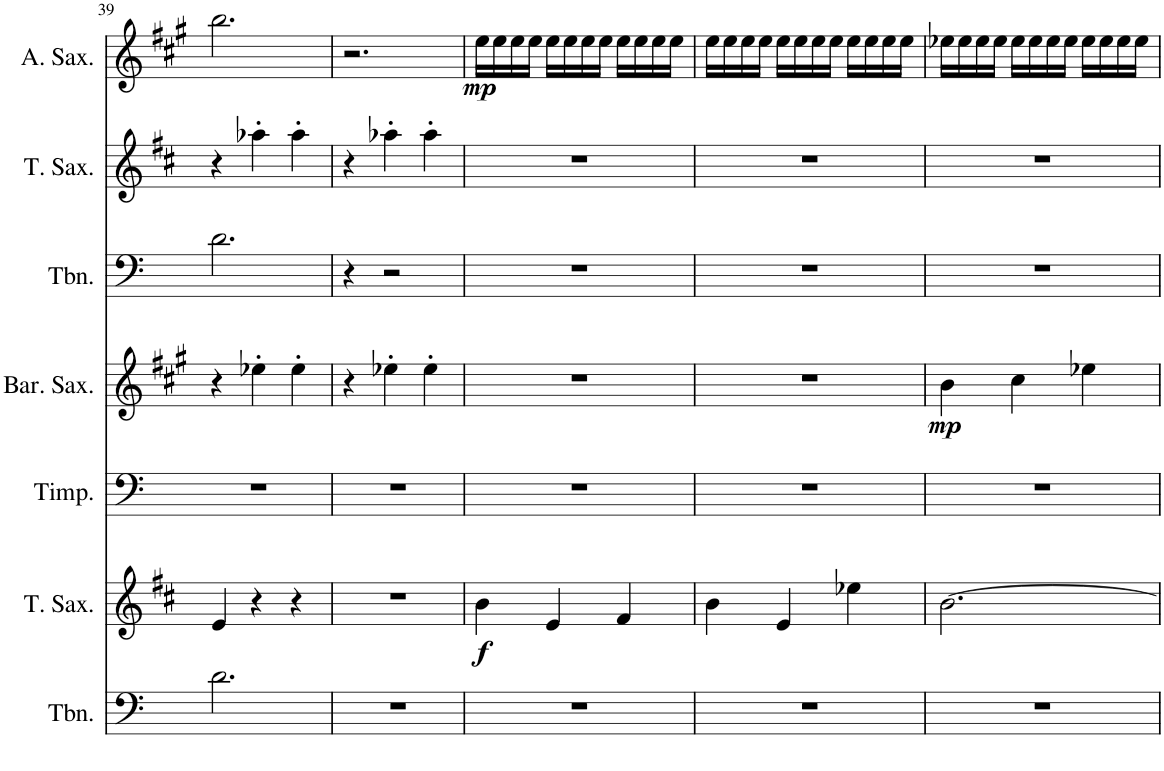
**kern	**kern	**dynam	**kern	**kern	**dynam	**kern	**kern	**kern	**dynam
*part7	*part6	*part6	*part5	*part4	*part4	*part3	*part2	*part1	*part1
*staff7	*staff6	*staff6	*staff5	*staff4	*staff4	*staff3	*staff2	*staff1	*staff1
*I"Trombone	*I"Tenor Saxophone	*	*I"Timpani	*I"Baritone Saxophone	*	*I"Trombone	*I"Tenor Saxophone	*I"Alto Saxophone	*
*I'Tbn.	*I'T. Sax.	*	*I'Timp.	*I'Bar. Sax.	*	*I'Tbn.	*I'T. Sax.	*I'A. Sax.	*
!!LO:PB:g=z
*clefF4	*clefG2	*	*clefF4	*clefG2	*	*clefF4	*clefG2	*clefG2	*
*	*Trd8c14	*	*	*Trd12c21	*	*	*Trd8c14	*Trd5c9	*
*k[]	*k[f#c#]	*	*k[]	*k[f#c#g#]	*	*k[]	*k[f#c#]	*k[f#c#g#]	*
*M3/4	*M3/4	*	*M3/4	*M3/4	*	*M3/4	*M3/4	*M3/4	*
=39	=39	=39	=39	=39	=39	=39	=39	=39	=39
2.d\	4e/	.	2.r	4r	.	2.d\	4r	2.bb\	.
.	4r	.	.	4ee-X'\	.	.	4aa-X'\	.	.
.	4r	.	.	4ee-'\	.	.	4aa-'\	.	.
=40	=40	=40	=40	=40	=40	=40	=40	=40	=40
2.r	2.r	.	2.r	4r	.	4r	4r	2.r	.
.	.	.	.	4ee-X'\	.	2r	4aa-X'\	.	.
.	.	.	.	4ee-'\	.	.	4aa-'\	.	.
=41	=41	=41	=41	=41	=41	=41	=41	=41	=41
!	!	!LO:DY:b	!	!	!	!	!	!	!LO:DY:b
2.r	4b\	f	2.r	2.r	.	2.r	2.r	16ee\LL	mp
.	.	.	.	.	.	.	.	16ee\	.
.	.	.	.	.	.	.	.	16ee\	.
.	.	.	.	.	.	.	.	16ee\JJ	.
.	4e/	.	.	.	.	.	.	16ee\LL	.
.	.	.	.	.	.	.	.	16ee\	.
.	.	.	.	.	.	.	.	16ee\	.
.	.	.	.	.	.	.	.	16ee\JJ	.
.	4f#/	.	.	.	.	.	.	16ee\LL	.
.	.	.	.	.	.	.	.	16ee\	.
.	.	.	.	.	.	.	.	16ee\	.
.	.	.	.	.	.	.	.	16ee\JJ	.
=42	=42	=42	=42	=42	=42	=42	=42	=42	=42
2.r	4b\	.	2.r	2.r	.	2.r	2.r	16ee\LL	.
.	.	.	.	.	.	.	.	16ee\	.
.	.	.	.	.	.	.	.	16ee\	.
.	.	.	.	.	.	.	.	16ee\JJ	.
.	4e/	.	.	.	.	.	.	16ee\LL	.
.	.	.	.	.	.	.	.	16ee\	.
.	.	.	.	.	.	.	.	16ee\	.
.	.	.	.	.	.	.	.	16ee\JJ	.
.	4ee-X\	.	.	.	.	.	.	16ee\LL	.
.	.	.	.	.	.	.	.	16ee\	.
.	.	.	.	.	.	.	.	16ee\	.
.	.	.	.	.	.	.	.	16ee\JJ	.
=43	=43	=43	=43	=43	=43	=43	=43	=43	=43
!	!	!	!	!	!LO:DY:b	!	!	!	!
2.r	[2.b\	.	2.r	4b\	mp	2.r	2.r	16ee-X\LL	.
.	.	.	.	.	.	.	.	16ee-\	.
.	.	.	.	.	.	.	.	16ee-\	.
.	.	.	.	.	.	.	.	16ee-\JJ	.
.	.	.	.	4cc#\	.	.	.	16ee-\LL	.
.	.	.	.	.	.	.	.	16ee-\	.
.	.	.	.	.	.	.	.	16ee-\	.
.	.	.	.	.	.	.	.	16ee-\JJ	.
.	.	.	.	4ee-X\	.	.	.	16ee-\LL	.
.	.	.	.	.	.	.	.	16ee-\	.
.	.	.	.	.	.	.	.	16ee-\	.
.	.	.	.	.	.	.	.	16ee-\JJ	.
=	=	=	=	=	=	=	=	=	=
*-	*-	*-	*-	*-	*-	*-	*-	*-	*-
